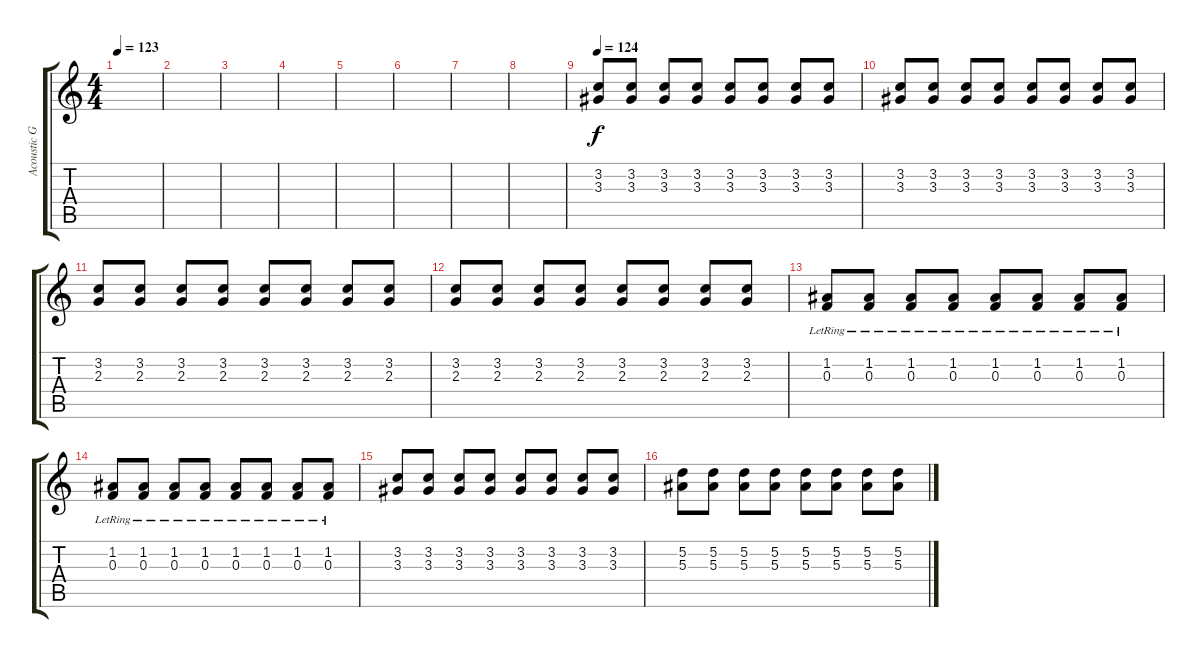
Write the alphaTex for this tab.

\track ("Acoustic Guitar 2" "Acoustic G") {instrument acousticguitarsteel}
\staff {score tabs}
\tuning (D4 A3 F3 C3 G2 C2) {hide}
\ts (4 4)
\tempo 123
\clef g2
\ks c
|
|
|
|
|
|
|
|
\tempo 124
(3.2 3.3).8{volume 11 instrument distortionguitar} (3.2 3.3).8 (3.2 3.3).8 (3.2 3.3).8 (3.2 3.3).8 (3.2 3.3).8 (3.2 3.3).8 (3.2 3.3).8 |
(3.2 3.3).8 (3.2 3.3).8 (3.2 3.3).8 (3.2 3.3).8 (3.2 3.3).8 (3.2 3.3).8 (3.2 3.3).8 (3.2 3.3).8 |
(3.2 2.3).8 (3.2 2.3).8 (3.2 2.3).8 (3.2 2.3).8 (3.2 2.3).8 (3.2 2.3).8 (3.2 2.3).8 (3.2 2.3).8 |
(3.2 2.3).8 (3.2 2.3).8 (3.2 2.3).8 (3.2 2.3).8 (3.2 2.3).8 (3.2 2.3).8 (3.2 2.3).8 (3.2 2.3).8 |
(1.2 0.3{lr}).8 (1.2{lr} 0.3).8 (1.2 0.3{lr}).8 (1.2{lr} 0.3).8 (1.2 0.3{lr}).8 (1.2{lr} 0.3).8 (1.2 0.3{lr}).8 (1.2{lr} 0.3).8 |
(1.2 0.3{lr}).8 (1.2{lr} 0.3).8 (1.2 0.3{lr}).8 (1.2{lr} 0.3).8 (1.2 0.3{lr}).8 (1.2{lr} 0.3).8 (1.2 0.3{lr}).8 (1.2{lr} 0.3).8 |
(3.2 3.3).8 (3.2 3.3).8 (3.2 3.3).8 (3.2 3.3).8 (3.2 3.3).8 (3.2 3.3).8 (3.2 3.3).8 (3.2 3.3).8 |
(5.2 5.3).8 (5.2 5.3).8 (5.2 5.3).8 (5.2 5.3).8 (5.2 5.3).8 (5.2 5.3).8 (5.2 5.3).8 (5.2 5.3).8
